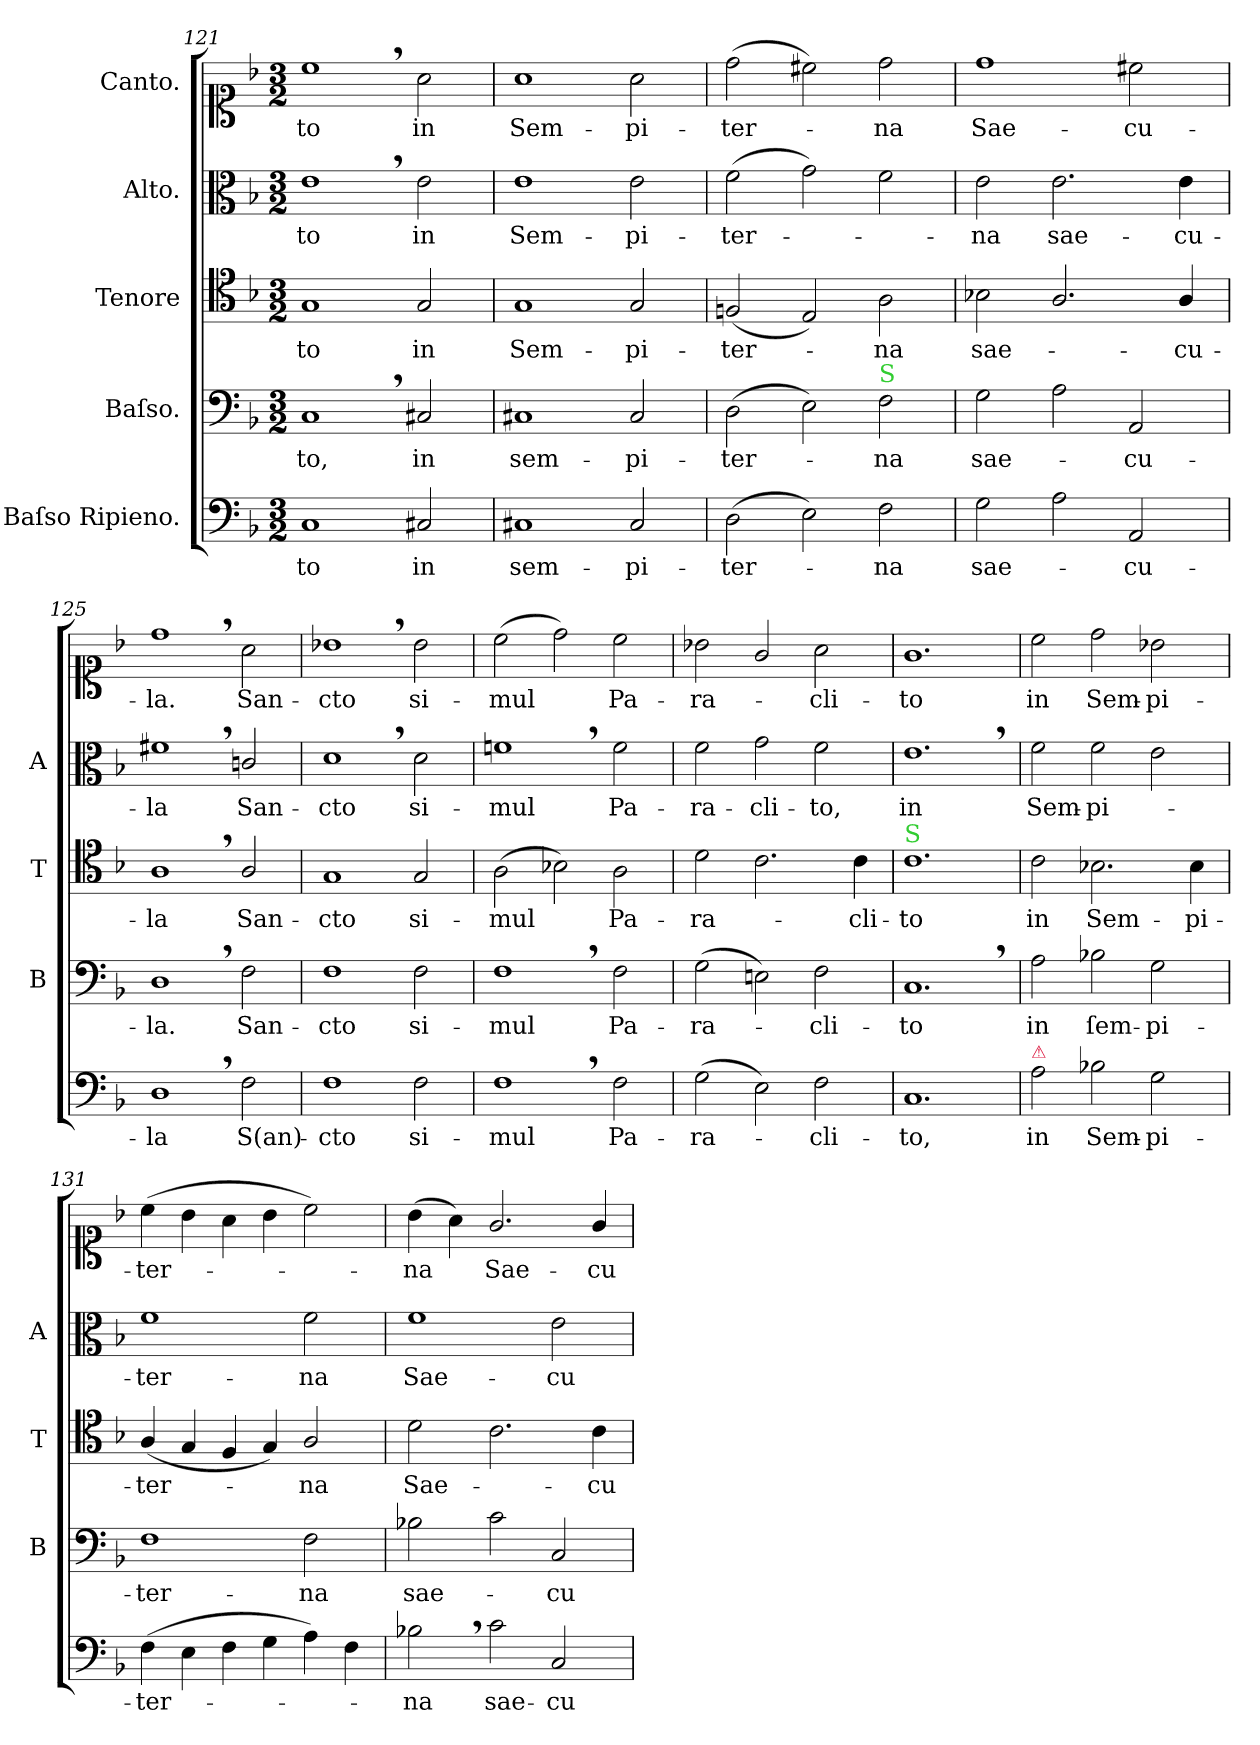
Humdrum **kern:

**kern	**text	**kern	**text	**kern	**text	**kern	**text	**kern	**text
*part5	*part5	*part4	*part4	*part3	*part3	*part2	*part2	*part1	*part1
*staff5	*staff5	*staff4	*staff4	*staff3	*staff3	*staff2	*staff2	*staff1	*staff1
*I"Baſso Ripieno.	*	*I"Baſso.	*	*I"Tenore	*	*I"Alto.	*	*I"Canto.	*
*	*	*I'B	*	*I'T	*	*I'A	*	*	*
*clefF4	*	*clefF4	*	*clefC4	*	*clefC3	*	*clefC1	*
*k[b-]	*	*k[b-]	*	*k[b-]	*	*k[b-]	*	*k[b-]	*
*F:	*	*F:	*	*F:	*	*F:	*	*F:	*
*M3/2	*	*M3/2	*	*M3/2	*	*M3/2	*	*M3/2	*
=121	=121	=121	=121	=121	=121	=121	=121	=121	=121
1C	-to	1C,<	-to,	1G	-to	1e,<	-to	1cc,<	-to
2C#X/	in	2C#X/	in	2G/	in	2e\	in	2a\	in
=122	=122	=122	=122	=122	=122	=122	=122	=122	=122
1C#X	sem-	1C#X	sem-	1G	Sem-	1e	Sem-	1a	Sem-
2C#/	-pi-	2C#/	-pi-	2G/	-pi-	2e\	-pi-	2a\	-pi-
=123	=123	=123	=123	=123	=123	=123	=123	=123	=123
(2D\	-ter-	(2D\	-ter-	(2Fn/	-ter-	(2f\	-ter-	(2dd\	-ter-
2E\)	.	2E\)	.	2E/)	.	2g\)	.	2cc#X\)	.
!	!	!LO:TX:a:color=limegreen:t=S	!	!	!	!	!	!	!
2F\	-na	2F\	-na	2A\	-na	2f\	.	2dd\	-na
=124	=124	=124	=124	=124	=124	=124	=124	=124	=124
2G\	sae-	2G\	sae-	2B-X\	sae-	2e\	-na	1dd	Sae-
2A\	.	2A\	.	2.A/	.	2.e\	sae-	.	.
2AA/	-cu-	2AA/	-cu-	.	.	.	.	2cc#X\	-cu-
.	.	.	.	4A/	-cu-	4e\	-cu-	.	.
=125	=125	=125	=125	=125	=125	=125	=125	=125	=125
1D,<	-la	1D,<	-la.	1A,<	-la	1f#X,<	-la	1dd,<	-la.
2F\	S(an)-	2F\	San-	2A/	San-	2cn/	San-	2a\	San-
=126	=126	=126	=126	=126	=126	=126	=126	=126	=126
1F	-cto	1F	-cto	1G	-cto	1d,<	-cto	1b-X,<	-cto
2F\	si-	2F\	si-	2G/	si-	2d\	si-	2b-\	si-
=127	=127	=127	=127	=127	=127	=127	=127	=127	=127
1F,<	-mul	1F,<	-mul	(2A\	-mul	1fn,<	-mul	(2cc\	-mul
.	.	.	.	2B-X\)	.	.	.	2dd\)	.
2F\	Pa-	2F\	Pa-	2A\	Pa-	2f\	Pa-	2cc\	Pa-
=128	=128	=128	=128	=128	=128	=128	=128	=128	=128
(2G\	-ra-	(2G\	-ra-	2d\	-ra-	2f\	-ra-	2b-X\	-ra-
2E\)	.	2En\)	.	2.c\	.	2g\	-cli-	2g/	.
2F\	-cli-	2F\	-cli-	.	.	2f\	-to,	2a\	-cli-
.	.	.	.	4c\	-cli-	.	.	.	.
=129	=129	=129	=129	=129	=129	=129	=129	=129	=129
!	!	!	!	!LO:TX:a:color=limegreen:t=S	!	!	!	!	!
1.C	-to,	1.C,<	-to	1.c	-to	1.e,<	in	1.g	-to
=130	=130	=130	=130	=130	=130	=130	=130	=130	=130
!LO:TX:a:color=crimson:t=⚠	!	!	!	!	!	!	!	!	!
2A\	in	2A\	in	2c\	in	2f\	Sem-	2cc\	in
2B-X\	Sem-	2B-X\	ſem-	2.B-X\	Sem-	2f\	-pi-	2dd\	Sem-
2G\	-pi-	2G\	-pi-	.	.	2e\	.	2b-X\	-pi-
.	.	.	.	4B-\	-pi-	.	.	.	.
=131	=131	=131	=131	=131	=131	=131	=131	=131	=131
(4F\	-ter-	1F	-ter-	(4A/	-ter-	1f	-ter-	(4cc\	-ter-
4E\	.	.	.	4G/	.	.	.	4b-\	.
4F\	.	.	.	4F/	.	.	.	4a\	.
4G\	.	.	.	4G/)	.	.	.	4b-\	.
4A\)	.	2F\	-na	2A/	-na	2f\	-na	2cc\)	.
4F\	.	.	.	.	.	.	.	.	.
=132	=132	=132	=132	=132	=132	=132	=132	=132	=132
2B-X,<\	-na	2B-X\	sae-	2d\	Sae-	1f	Sae-	(4b-\	-na
.	.	.	.	.	.	.	.	4a\)	.
2c\	sae-	2c\	.	2.c\	.	.	.	2.g/	Sae-
2C/	-cu-	2C/	-cu-	.	.	2e\	-cu-	.	.
.	.	.	.	4c\	-cu-	.	.	4g/	-cu-
=	=	=	=	=	=	=	=	=	=
*-	*-	*-	*-	*-	*-	*-	*-	*-	*-
